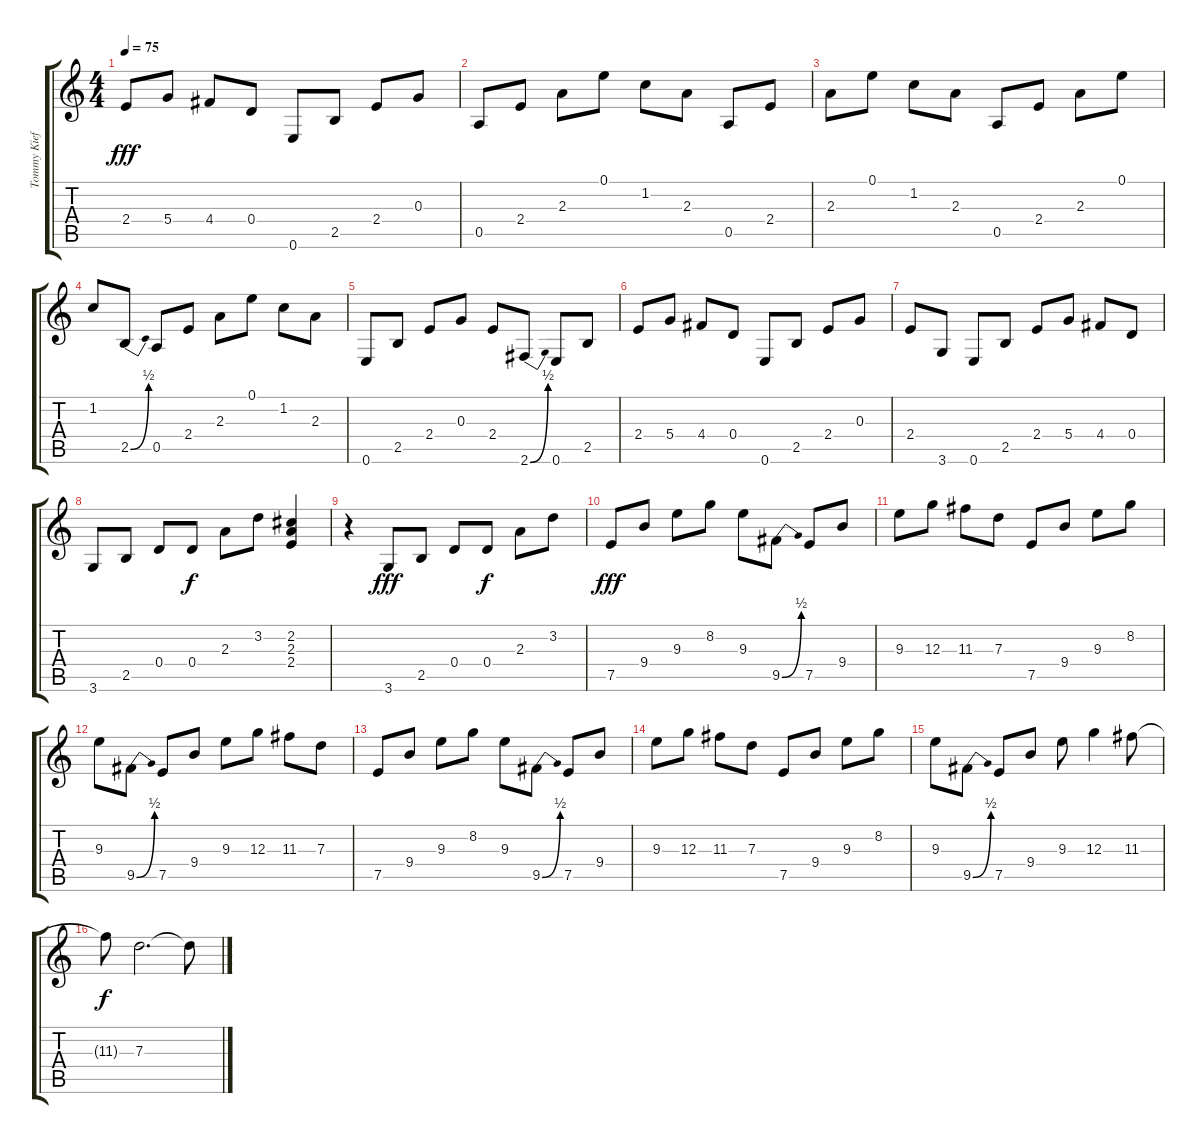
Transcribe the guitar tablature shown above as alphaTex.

\track ("Tommy Kieffer Rithm" "Tommy Kief") {instrument electricguitarjazz}
\staff {score tabs}
\tuning (E4 B3 G3 D3 A2 E2) {hide}
\ts (4 4)
\tempo 75
\clef g2
\ks c
2.4.8{dy fff} 5.4.8 4.4.8 0.4.8 0.6.8 2.5.8 2.4.8 0.3.8 |
0.5.8 2.4.8 2.3.8 0.1.8 1.2.8 2.3.8 0.5.8 2.4.8 |
2.3.8 0.1.8 1.2.8 2.3.8 0.5.8 2.4.8 2.3.8 0.1.8 |
1.2.8 2.5{be (bend 0 0 60 2)}.8 0.5.8 2.4.8 2.3.8 0.1.8 1.2.8 2.3.8 |
0.6.8 2.5.8 2.4.8 0.3.8 2.4.8 2.6{be (bend 0 0 60 2)}.8 0.6.8 2.5.8 |
2.4.8 5.4.8 4.4.8 0.4.8 0.6.8 2.5.8 2.4.8 0.3.8 |
2.4.8 3.6.8 0.6.8 2.5.8 2.4.8 5.4.8 4.4.8 0.4.8 |
3.6.8 2.5.8 0.4.8 0.4.8{dy f} 2.3.8 3.2.8 (2.2 2.3 2.4).4 |
r.4 3.6.8{dy fff} 2.5.8 0.4.8 0.4.8{dy f} 2.3.8 3.2.8 |
7.5.8{dy fff} 9.4.8 9.3.8 8.2.8 9.3.8 9.5{be (bend 0 0 60 2)}.8 7.5.8 9.4.8 |
9.3.8 12.3.8 11.3.8 7.3.8 7.5.8 9.4.8 9.3.8 8.2.8 |
9.3.8 9.5{be (bend 0 0 60 2)}.8 7.5.8 9.4.8 9.3.8 12.3.8 11.3.8 7.3.8 |
7.5.8 9.4.8 9.3.8 8.2.8 9.3.8 9.5{be (bend 0 0 60 2)}.8 7.5.8 9.4.8 |
9.3.8 12.3.8 11.3.8 7.3.8 7.5.8 9.4.8 9.3.8 8.2.8 |
9.3.8 9.5{be (bend 0 0 60 2)}.8 7.5.8 9.4.8 9.3.8 12.3.4 11.3.8 |
11.3{t}.8{dy f} 7.3.2{d} 7.3{t}.8
